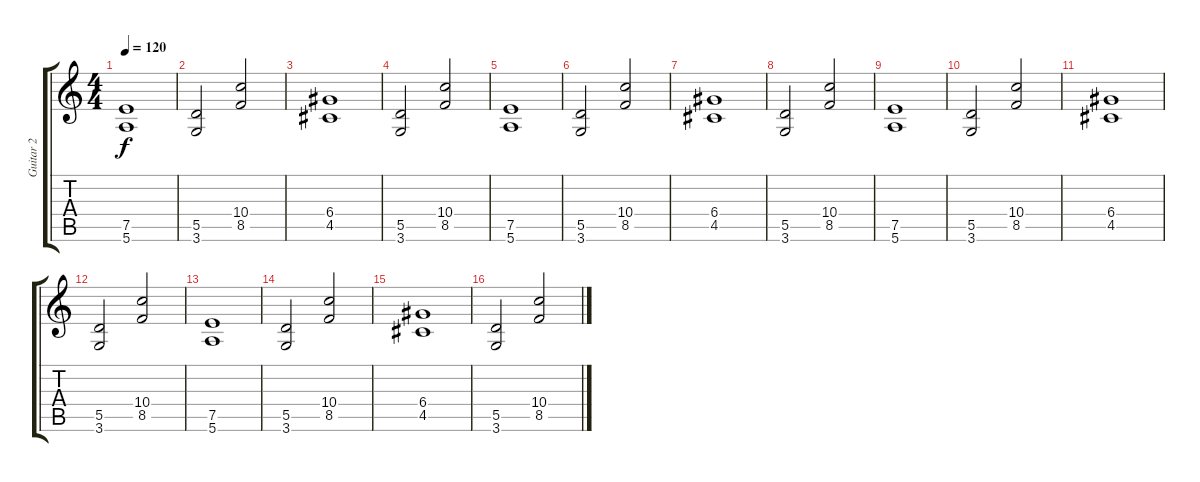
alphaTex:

\track ("Guitar 2" "Guitar 2") {instrument distortionguitar}
\staff {score tabs}
\tuning (E4 B3 G3 D3 A2 E2) {hide}
\ts (4 4)
\tempo 120
\clef g2
\ks c
(7.5 5.6).1{dy f} |
(5.5 3.6).2 (10.4 8.5).2 |
(6.4 4.5).1 |
(5.5 3.6).2 (10.4 8.5).2 |
(7.5 5.6).1 |
(5.5 3.6).2 (10.4 8.5).2 |
(6.4 4.5).1 |
(5.5 3.6).2{volume 8} (10.4 8.5).2 |
(7.5 5.6).1 |
(5.5 3.6).2 (10.4 8.5).2 |
(6.4 4.5).1 |
(5.5 3.6).2{volume 6} (10.4 8.5).2 |
(7.5 5.6).1 |
(5.5 3.6).2 (10.4 8.5).2 |
(6.4 4.5).1 |
(5.5 3.6).2{volume 4} (10.4 8.5).2
